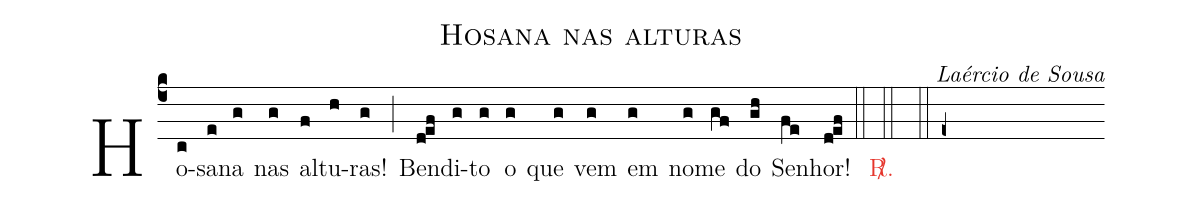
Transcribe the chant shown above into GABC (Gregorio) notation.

name: Hosana nas alturas;
commentary: Laércio de Sousa;
%%
(c4)

Ho(c)sa(e)na(g) nas(g) al(f)tu(h)ras!(g) (;) Ben(d!ef)di(g)to(g) o(g) que(g) vem(g) em(g) no(g)me(gf) do(gh) Se(fe)nhor!(d!ef)

(::)

<c><sp>R/</sp>.</c>(::)

(::)

(e+)
